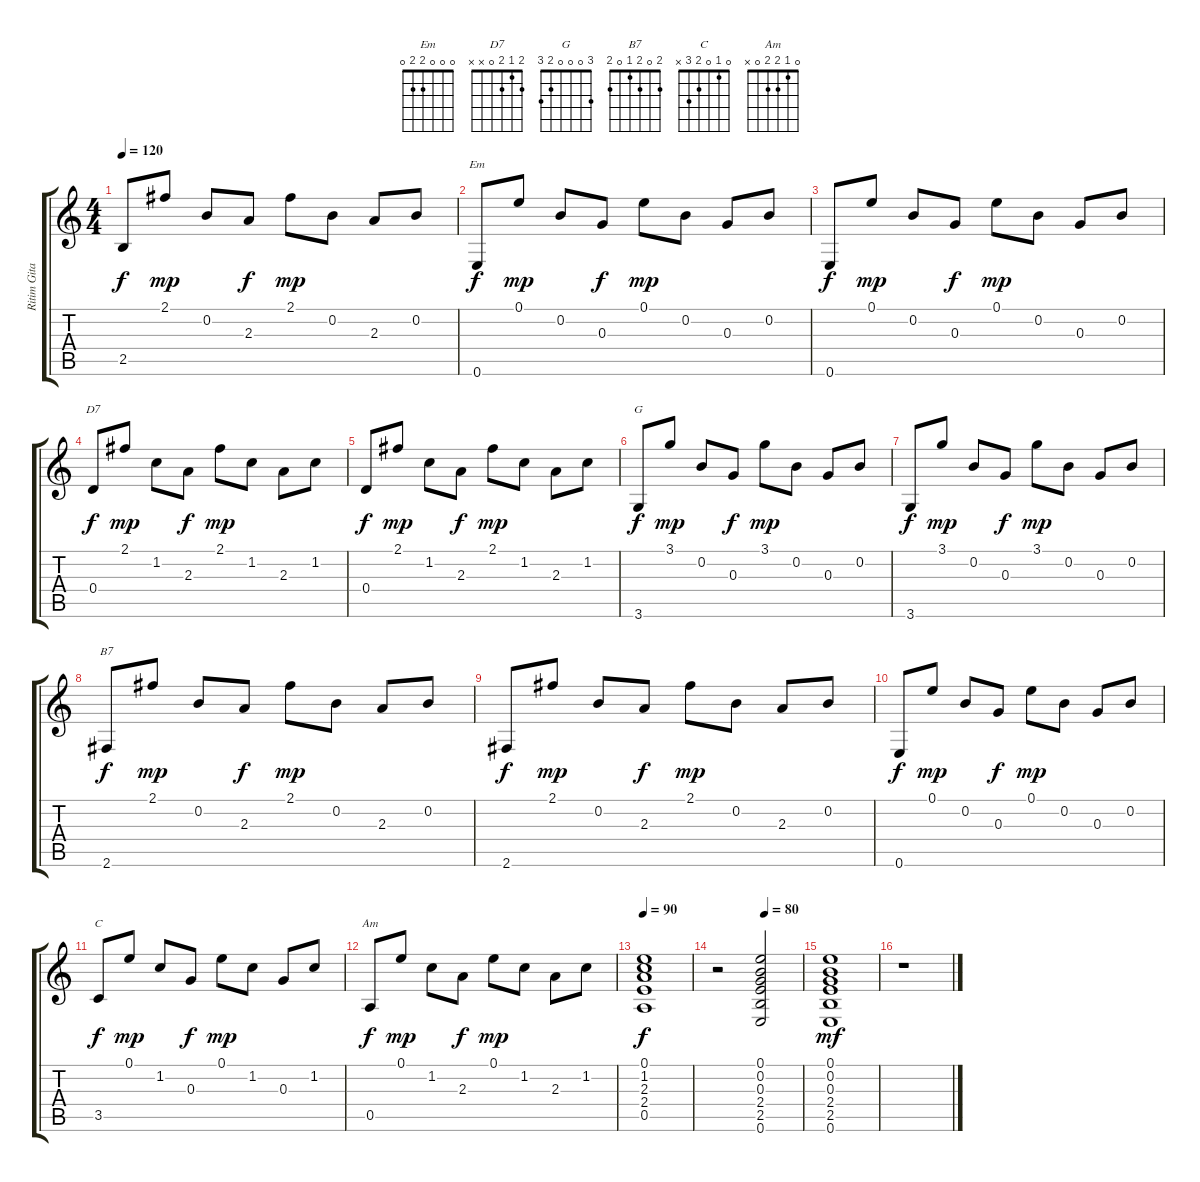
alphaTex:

\track ("Ritim Gitar" "Ritim Gita") {instrument acousticguitarnylon}
\staff {score tabs}
\tuning (E4 B3 G3 D3 A2 E2) {hide}
\chord ("Em" 0 0 0 2 2 0)
\chord ("D7" 2 1 2 0 x x)
\chord ("G" 3 0 0 0 2 3)
\chord ("B7" 2 0 2 1 0 2)
\chord ("C" 0 1 0 2 3 x)
\chord ("Am" 0 1 2 2 0 x)
\ts (4 4)
\tempo 120
\clef g2
\ks c
2.5.8{dy f} 2.1.8{dy mp} 0.2.8 2.3.8{dy f} 2.1.8{dy mp} 0.2.8 2.3.8 0.2.8 |
0.6.8{ch "Em" dy f} 0.1.8{dy mp} 0.2.8 0.3.8{dy f} 0.1.8{dy mp} 0.2.8 0.3.8 0.2.8 |
0.6.8{dy f} 0.1.8{dy mp} 0.2.8 0.3.8{dy f} 0.1.8{dy mp} 0.2.8 0.3.8 0.2.8 |
0.4.8{ch "D7" dy f} 2.1.8{dy mp} 1.2.8 2.3.8{dy f} 2.1.8{dy mp} 1.2.8 2.3.8 1.2.8 |
0.4.8{dy f} 2.1.8{dy mp} 1.2.8 2.3.8{dy f} 2.1.8{dy mp} 1.2.8 2.3.8 1.2.8 |
3.6.8{ch "G" dy f} 3.1.8{dy mp} 0.2.8 0.3.8{dy f} 3.1.8{dy mp} 0.2.8 0.3.8 0.2.8 |
3.6.8{dy f} 3.1.8{dy mp} 0.2.8 0.3.8{dy f} 3.1.8{dy mp} 0.2.8 0.3.8 0.2.8 |
2.6.8{ch "B7" dy f} 2.1.8{dy mp} 0.2.8 2.3.8{dy f} 2.1.8{dy mp} 0.2.8 2.3.8 0.2.8 |
2.6.8{dy f} 2.1.8{dy mp} 0.2.8 2.3.8{dy f} 2.1.8{dy mp} 0.2.8 2.3.8 0.2.8 |
0.6.8{dy f} 0.1.8{dy mp} 0.2.8 0.3.8{dy f} 0.1.8{dy mp} 0.2.8 0.3.8 0.2.8 |
3.5.8{ch "C" dy f} 0.1.8{dy mp} 1.2.8 0.3.8{dy f} 0.1.8{dy mp} 1.2.8 0.3.8 1.2.8 |
0.5.8{ch "Am" dy f} 0.1.8{dy mp} 1.2.8 2.3.8{dy f} 0.1.8{dy mp} 1.2.8 2.3.8 1.2.8 |
\tempo 90
(0.1 1.2 2.3 2.4 0.5).1{dy f} |
\tempo (80 0.5625)
r.2 (0.1 0.2 0.3 2.4 2.5 0.6).2 |
(0.1 0.2 0.3 2.4 2.5 0.6).1{dy mf} |
r.1
